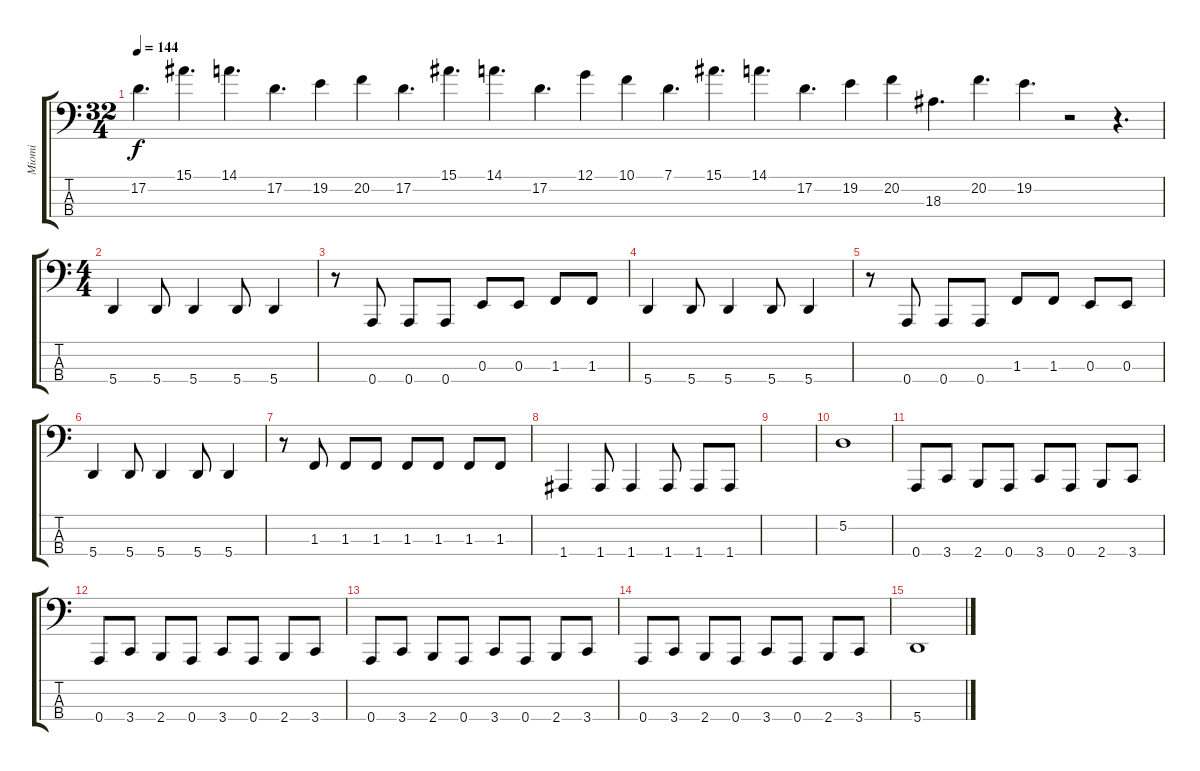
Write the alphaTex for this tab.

\track ("Miomi" "Miomi") {instrument electricbassfinger}
\staff {score tabs}
\tuning (G2 A1 E1 A0) {hide}
\ts (32 4)
\tempo 144
\clef f4
\ks c
17.2.4{d dy f instrument electricbassfinger} 15.1.4{d} 14.1.4{d} 17.2.4{d} 19.2.4 20.2.4 17.2.4{d} 15.1.4{d} 14.1.4{d} 17.2.4{d} 12.1.4 10.1.4 7.1.4{d} 15.1.4{d} 14.1.4{d} 17.2.4{d} 19.2.4 20.2.4 18.3.4{d} 20.2.4{d} 19.2.4{d} r.2 r.4{d} |
\ts (4 4)
5.4.4 5.4.8 5.4.4 5.4.8 5.4.4 |
r.8 0.4.8 0.4.8 0.4.8 0.3.8 0.3.8 1.3.8 1.3.8 |
5.4.4 5.4.8 5.4.4 5.4.8 5.4.4 |
r.8 0.4.8 0.4.8 0.4.8 1.3.8 1.3.8 0.3.8 0.3.8 |
5.4.4 5.4.8 5.4.4 5.4.8 5.4.4 |
r.8 1.3.8 1.3.8 1.3.8 1.3.8 1.3.8 1.3.8 1.3.8 |
1.4.4 1.4.8 1.4.4 1.4.8 1.4.8 1.4.8 |
|
5.2.1 |
0.4.8 3.4.8 2.4.8 0.4.8 3.4.8 0.4.8 2.4.8 3.4.8 |
0.4.8 3.4.8 2.4.8 0.4.8 3.4.8 0.4.8 2.4.8 3.4.8 |
0.4.8 3.4.8 2.4.8 0.4.8 3.4.8 0.4.8 2.4.8 3.4.8 |
0.4.8 3.4.8 2.4.8 0.4.8 3.4.8 0.4.8 2.4.8 3.4.8 |
5.4.1
